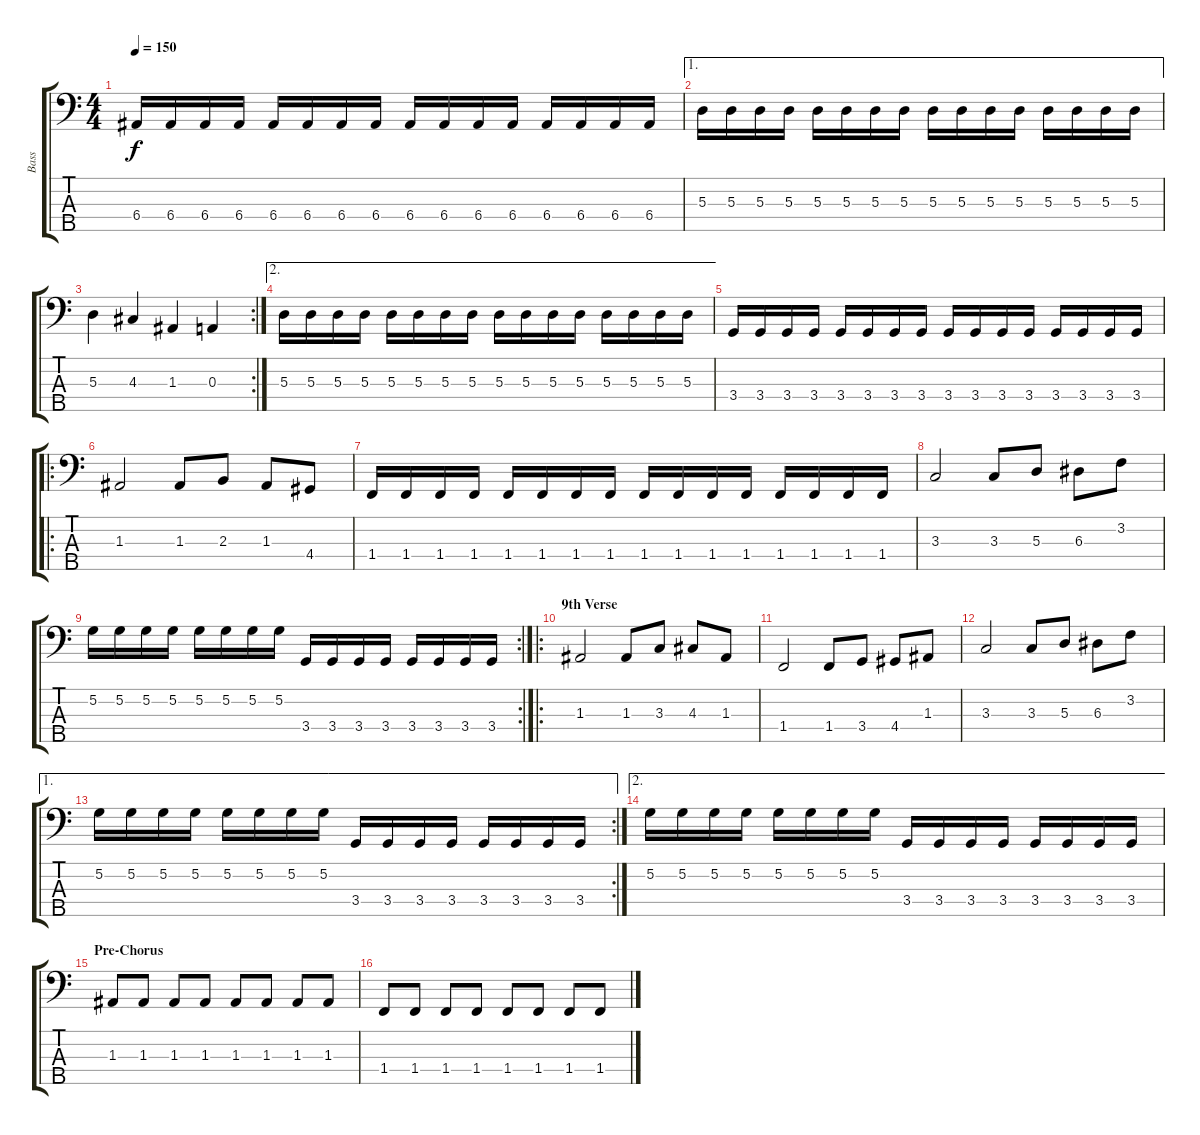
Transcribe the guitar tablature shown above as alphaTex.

\track ("Bass" "Bass") {instrument electricbassfinger}
\staff {score tabs}
\tuning (G2 D2 A1 E1 B0) {hide}
\ts (4 4)
\tempo 150
\clef f4
\ks c
6.4.16{dy f} 6.4.16 6.4.16 6.4.16 6.4.16 6.4.16 6.4.16 6.4.16 6.4.16 6.4.16 6.4.16 6.4.16 6.4.16 6.4.16 6.4.16 6.4.16 |
\ae 1
5.3.16 5.3.16 5.3.16 5.3.16 5.3.16 5.3.16 5.3.16 5.3.16 5.3.16 5.3.16 5.3.16 5.3.16 5.3.16 5.3.16 5.3.16 5.3.16 |
\rc 2
5.3.4 4.3.4 1.3.4 0.3.4 |
\ae 2
5.3.16 5.3.16 5.3.16 5.3.16 5.3.16 5.3.16 5.3.16 5.3.16 5.3.16 5.3.16 5.3.16 5.3.16 5.3.16 5.3.16 5.3.16 5.3.16 |
3.4.16 3.4.16 3.4.16 3.4.16 3.4.16 3.4.16 3.4.16 3.4.16 3.4.16 3.4.16 3.4.16 3.4.16 3.4.16 3.4.16 3.4.16 3.4.16 |
\ro
1.3.2 1.3.8 2.3.8 1.3.8 4.4.8 |
1.4.16 1.4.16 1.4.16 1.4.16 1.4.16 1.4.16 1.4.16 1.4.16 1.4.16 1.4.16 1.4.16 1.4.16 1.4.16 1.4.16 1.4.16 1.4.16 |
3.3.2 3.3.8 5.3.8 6.3.8 3.2.8 |
\rc 2
5.2.16 5.2.16 5.2.16 5.2.16 5.2.16 5.2.16 5.2.16 5.2.16 3.4.16 3.4.16 3.4.16 3.4.16 3.4.16 3.4.16 3.4.16 3.4.16 |
\ro
\section ("" "9th Verse")
1.3.2 1.3.8 3.3.8 4.3.8 1.3.8 |
1.4.2 1.4.8 3.4.8 4.4.8 1.3.8 |
3.3.2 3.3.8 5.3.8 6.3.8 3.2.8 |
\ae 1
\rc 2
5.2.16 5.2.16 5.2.16 5.2.16 5.2.16 5.2.16 5.2.16 5.2.16 3.4.16 3.4.16 3.4.16 3.4.16 3.4.16 3.4.16 3.4.16 3.4.16 |
\ae 2
5.2.16 5.2.16 5.2.16 5.2.16 5.2.16 5.2.16 5.2.16 5.2.16 3.4.16 3.4.16 3.4.16 3.4.16 3.4.16 3.4.16 3.4.16 3.4.16 |
\section ("" "Pre-Chorus")
1.3.8 1.3.8 1.3.8 1.3.8 1.3.8 1.3.8 1.3.8 1.3.8 |
1.4.8 1.4.8 1.4.8 1.4.8 1.4.8 1.4.8 1.4.8 1.4.8
